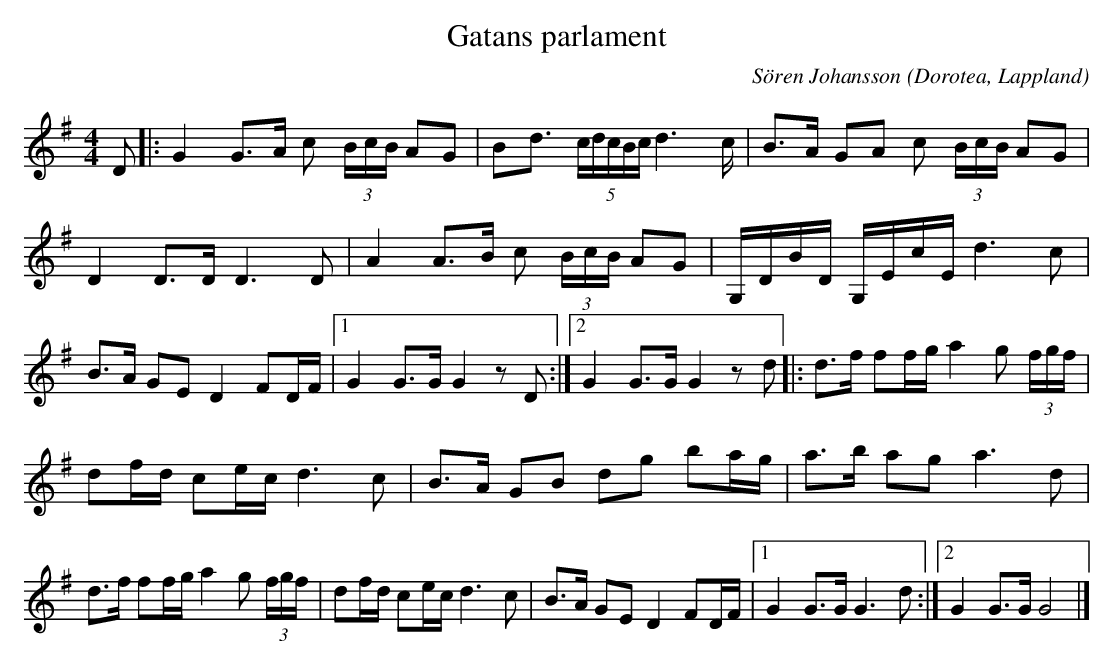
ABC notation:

X:1
T:Gatans parlament
C:Sören Johansson
O:Dorotea, Lappland
M:4/4
L:1/16
K:G
D2|:G4 G3A c2 (3BcB A2G2|B2d3 (5cdcBc d6 c|B3A G2A2 c2 (3BcB A2G2|D4 D3D D6 D2|A4 A3B c2 (3BcB A2G2|G,DBD G,EcE d6 c2|B3A G2E2 D4 F2DF|1G4 G3G G4 z2 D2 :|2G4 G3G G4 z2 d2|:d3f f2fg a4 g2 (3fgf|d2fd c2ec d6 c2|B3A G2B2 d2g2 b2ag|a3b a2g2 a6 d2|d3f f2fg a4 g2 (3fgf|d2fd c2ec d6 c2|B3A G2E2 D4 F2DF|1 G4 G3G G6 d2:|2G4 G3G G8|]
